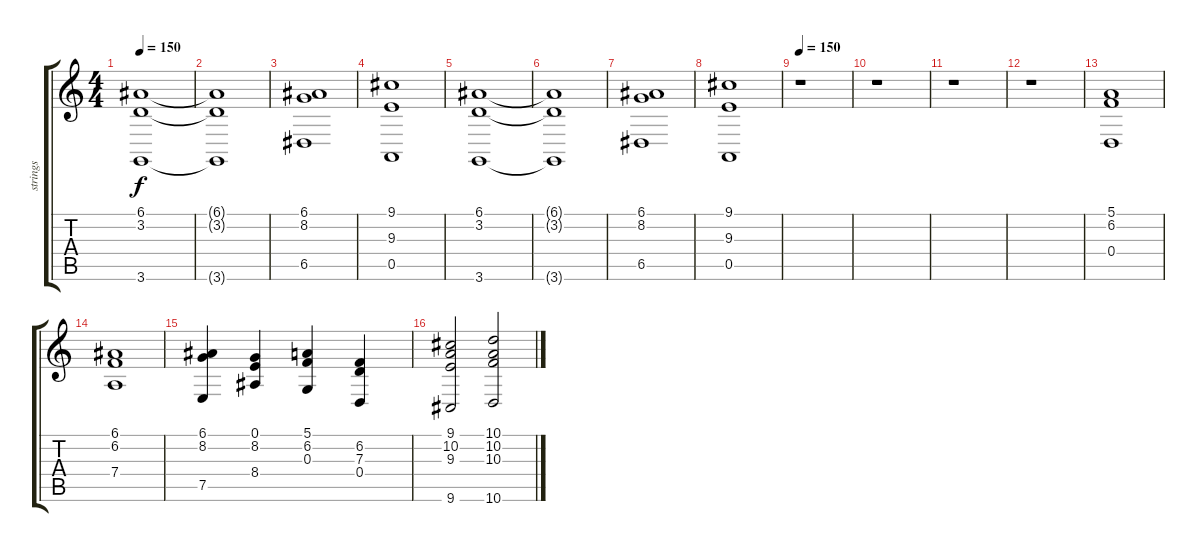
\track ("strings" "strings") {instrument tremolostrings}
\staff {score tabs}
\tuning (E4 B3 G3 D3 A2 E2) {hide}
\ts (4 4)
\tempo 150
\clef g2
\ks c
(6.1 3.2 3.6).1{dy f} |
(6.1{t} 3.2{t} 3.6{t}).1 |
(6.1 8.2 6.5).1 |
(9.1 9.3 0.5).1 |
(6.1 3.2 3.6).1 |
(6.1{t} 3.2{t} 3.6{t}).1 |
(6.1 8.2 6.5).1 |
(9.1 9.3 0.5).1 |
\tempo 150
r.1 |
r.1 |
r.1 |
r.1 |
(5.1 6.2 0.4).1 |
(6.1 6.2 7.4).1 |
(6.1 8.2 7.5).4 (0.1 8.2 8.4).4 (5.1 6.2 0.3).4 (6.2 7.3 0.4).4 |
(9.1 10.2 9.3 9.6).2 (10.1 10.2 10.3 10.6).2
